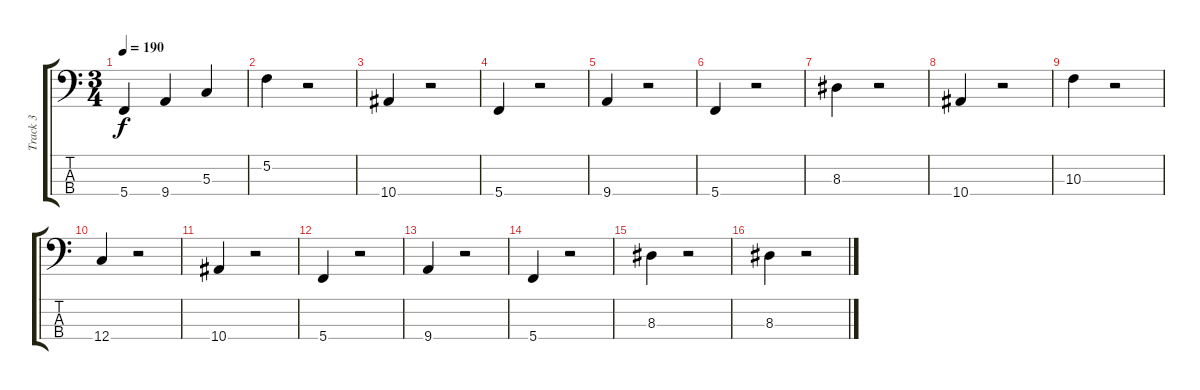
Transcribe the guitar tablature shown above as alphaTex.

\track ("Track 3" "Track 3") {instrument electricbassfinger}
\staff {score tabs}
\tuning (F2 C2 G1 C1) {hide}
\ts (3 4)
\tempo 190
\clef f4
\ks c
5.4.4{dy f} 9.4.4 5.3.4 |
5.2.4 r.2 |
10.4.4 r.2 |
5.4.4 r.2 |
9.4.4 r.2 |
5.4.4 r.2 |
8.3.4 r.2 |
10.4.4 r.2 |
10.3.4 r.2 |
12.4.4 r.2 |
10.4.4 r.2 |
5.4.4 r.2 |
9.4.4 r.2 |
5.4.4 r.2 |
8.3.4 r.2 |
8.3.4 r.2
